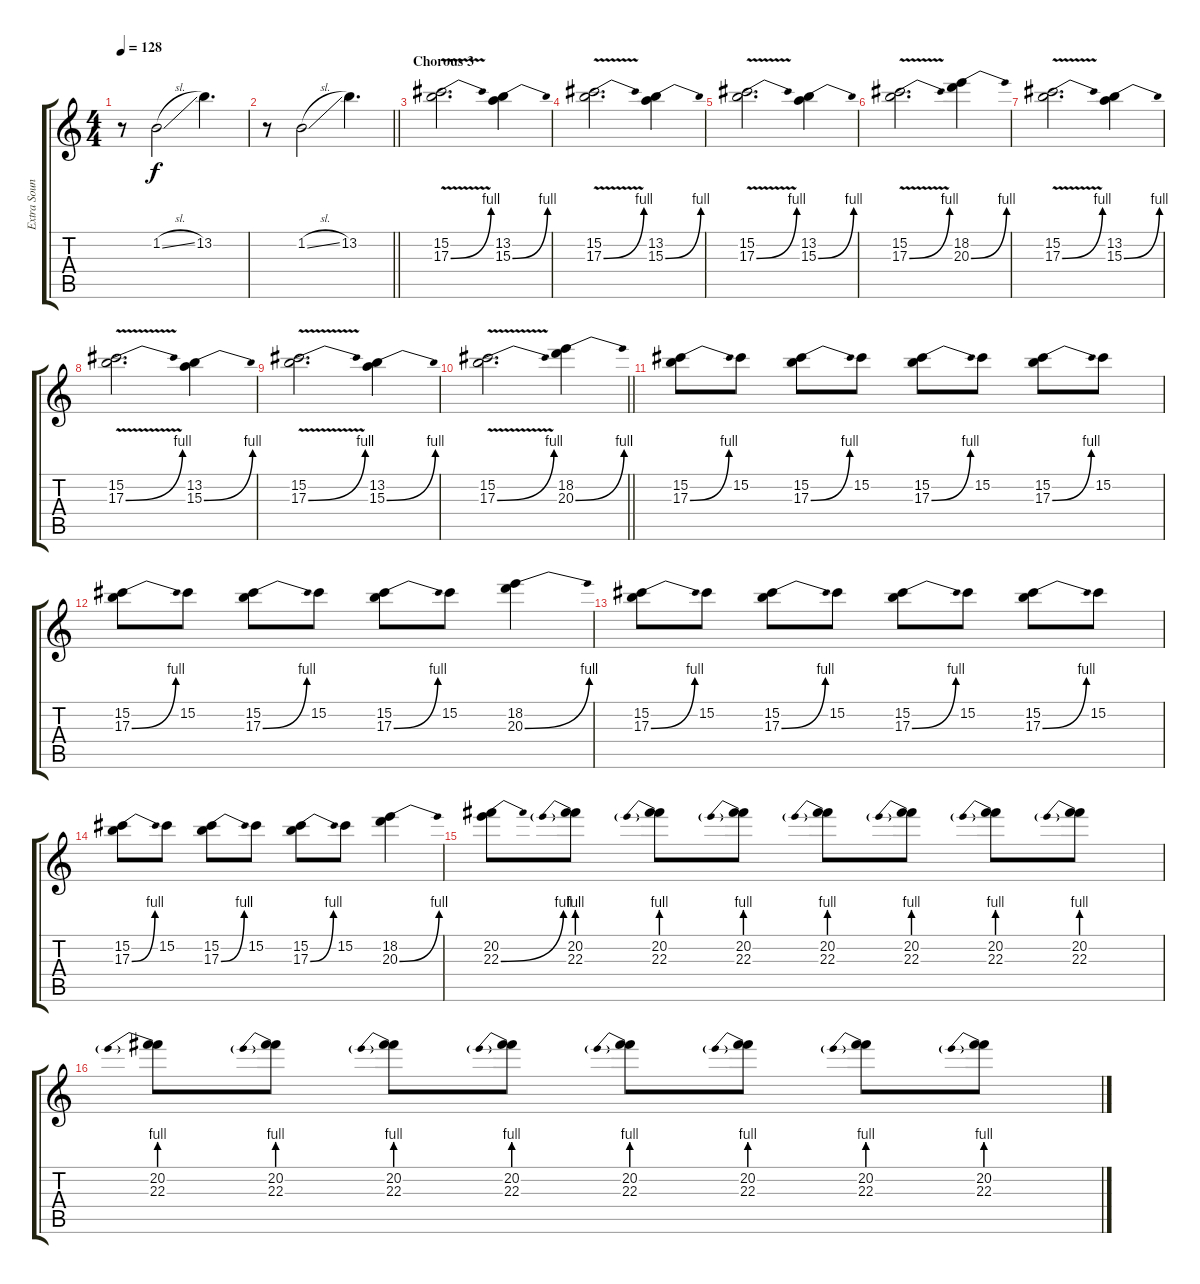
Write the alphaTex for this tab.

\track ("Extra Sounds" "Extra Soun") {instrument distortionguitar}
\staff {score tabs}
\tuning (Eb4 Bb3 Gb3 Db3 Ab2 Db2) {hide}
\ts (4 4)
\tempo 128
\clef g2
\ks c
r.8{dy f} 1.2{sl}.2 13.2.4{d} |
\barLineRight lightlight
r.8 1.2{sl}.2 13.2.4{d} |
\section ("" "Chorous 3")
(15.2 17.3{be (bend 0 0 60 4) v}).2{d} (13.2 15.3{be (bend 0 0 60 4)}).4 |
(15.2 17.3{be (bend 0 0 60 4) v}).2{d} (13.2 15.3{be (bend 0 0 60 4)}).4 |
(15.2 17.3{be (bend 0 0 60 4) v}).2{d} (13.2 15.3{be (bend 0 0 60 4)}).4 |
(15.2 17.3{be (bend 0 0 60 4) v}).2{d} (18.2 20.3{be (bend 0 0 60 4)}).4 |
(15.2 17.3{be (bend 0 0 60 4) v}).2{d} (13.2 15.3{be (bend 0 0 60 4)}).4 |
(15.2 17.3{be (bend 0 0 60 4) v}).2{d} (13.2 15.3{be (bend 0 0 60 4)}).4 |
(15.2 17.3{be (bend 0 0 60 4) v}).2{d} (13.2 15.3{be (bend 0 0 60 4)}).4 |
\barLineRight lightlight
(15.2 17.3{be (bend 0 0 60 4) v}).2{d} (18.2 20.3{be (bend 0 0 60 4)}).4 |
\section ("" "")
(15.2 17.3{be (bend 0 0 60 4)}).8 15.2.8 (15.2 17.3{be (bend 0 0 60 4)}).8 15.2.8 (15.2 17.3{be (bend 0 0 60 4)}).8 15.2.8 (15.2 17.3{be (bend 0 0 60 4)}).8 15.2.8 |
(15.2 17.3{be (bend 0 0 60 4)}).8 15.2.8 (15.2 17.3{be (bend 0 0 60 4)}).8 15.2.8 (15.2 17.3{be (bend 0 0 60 4)}).8 15.2.8 (18.2 20.3{be (bend 0 0 60 4)}).4 |
(15.2 17.3{be (bend 0 0 60 4)}).8 15.2.8 (15.2 17.3{be (bend 0 0 60 4)}).8 15.2.8 (15.2 17.3{be (bend 0 0 60 4)}).8 15.2.8 (15.2 17.3{be (bend 0 0 60 4)}).8 15.2.8 |
(15.2 17.3{be (bend 0 0 60 4)}).8 15.2.8 (15.2 17.3{be (bend 0 0 60 4)}).8 15.2.8 (15.2 17.3{be (bend 0 0 60 4)}).8 15.2.8 (18.2 20.3{be (bend 0 0 60 4)}).4 |
(20.2 22.3{be (bend 0 0 60 4)}).8 (20.2 22.3{be (prebend 0 4 60 4)}).8 (20.2 22.3{be (prebend 0 4 60 4)}).8 (20.2 22.3{be (prebend 0 4 60 4)}).8 (20.2 22.3{be (prebend 0 4 60 4)}).8 (20.2 22.3{be (prebend 0 4 60 4)}).8 (20.2 22.3{be (prebend 0 4 60 4)}).8 (20.2 22.3{be (prebend 0 4 60 4)}).8 |
(20.2 22.3{be (prebend 0 4 60 4)}).8 (20.2 22.3{be (prebend 0 4 60 4)}).8 (20.2 22.3{be (prebend 0 4 60 4)}).8 (20.2 22.3{be (prebend 0 4 60 4)}).8 (20.2 22.3{be (prebend 0 4 60 4)}).8 (20.2 22.3{be (prebend 0 4 60 4)}).8 (20.2 22.3{be (prebend 0 4 60 4)}).8 (20.2 22.3{be (prebend 0 4 60 4)}).8
